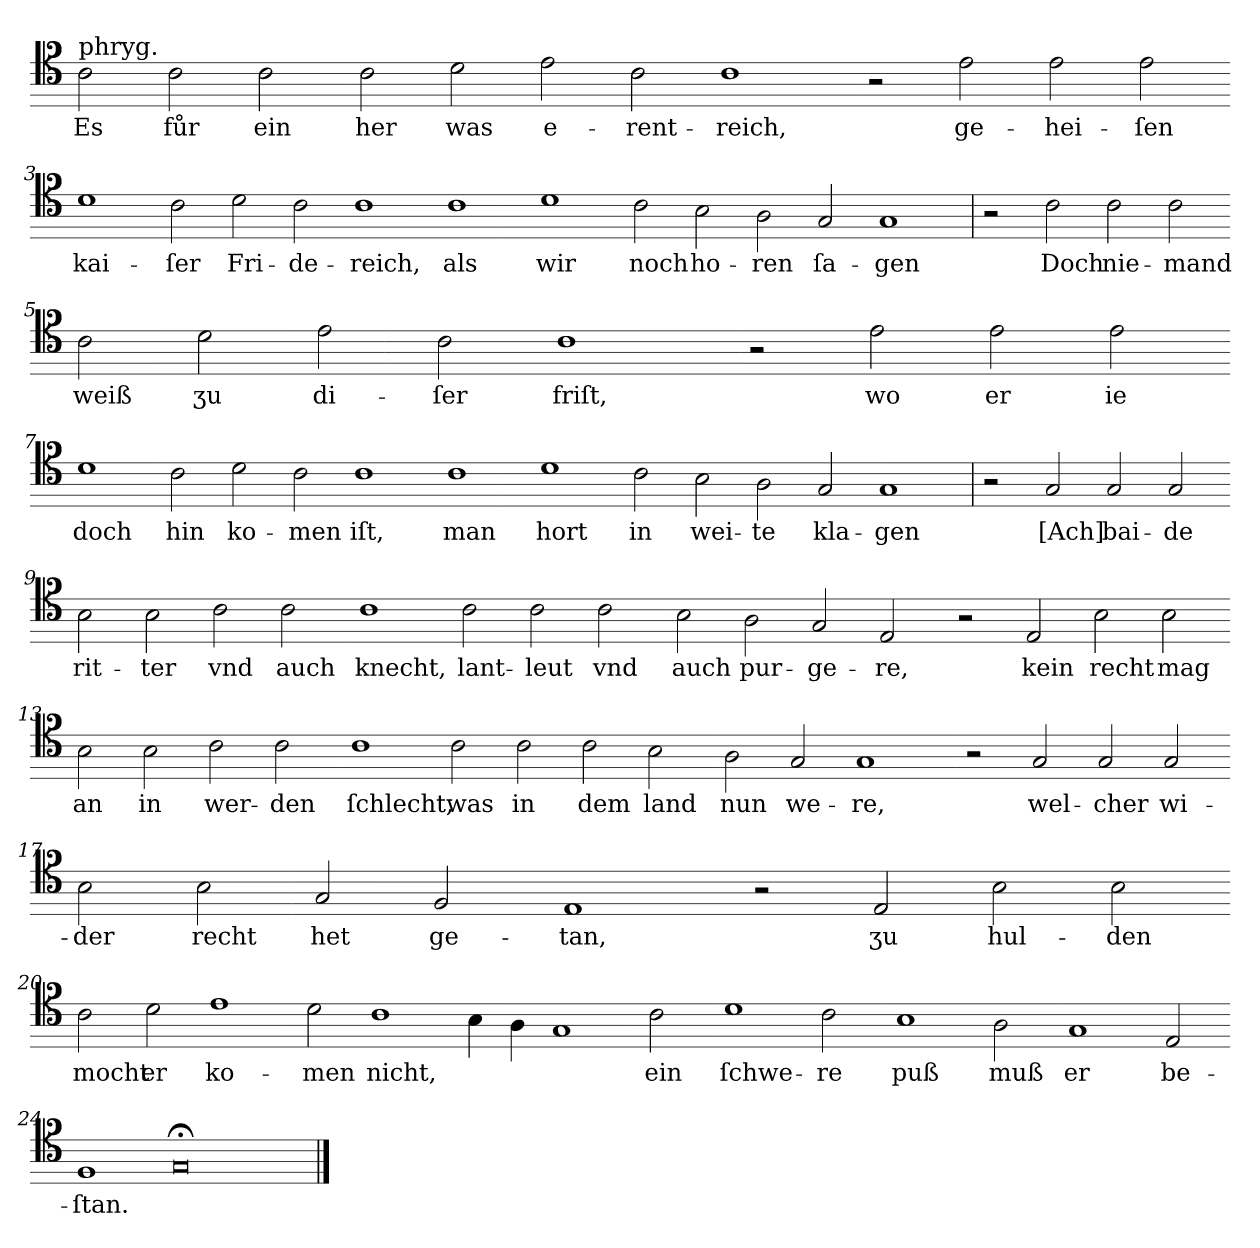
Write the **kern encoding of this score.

**kern	**text
*part1	*part1
*staff1	*staff1
*clefC5	*
*k[]	*
*E:phr	*
=	=
!LO:TX:a:t=phryg.	!
2A	Es
2A	fůr
2A	ein
=1-	=1-
2A	her
2B	was
2c	e-
2A	-rent-
1A	-reich,
=2-	=2-
2r	.
2c	ge-
2c	-hei-
2c	-ſen
=3-	=3-
1B	kai-
2A	-ſer
2B	Fri-
2A	-de-
1A	-reich,
1A	als
1B	wir
2A	noch
2G	ho-
2F	-ren
2E	ſa-
1E	-gen
=4	=4
2r	.
2A	Doch
2A	nie-
2A	-mand
=5-	=5-
2A	weiß
2B	ʒu
2c	di-
2A	-ſer
1A	friſt,
=6-	=6-
2r	.
2c	wo
2c	er
2c	ie
=7-	=7-
1B	doch
2A	hin
2B	ko-
2A	-men
1A	iſt,
1A	man
1B	hort
2A	in
2G	wei-
2F	-te
2E	kla-
1E	-gen
=8	=8
2r	.
2E	[Ach]
2E	bai-
2E	-de
=9-	=9-
2G	rit-
2G	-ter
2A	vnd
2A	auch
=10-	=10-
1A	knecht,
2A	lant-
2A	-leut
2A	vnd
=11-	=11-
2G	auch
2F	pur-
2E	-ge-
2C	-re,
=12-	=12-
2r	.
2C	kein
2G	recht
2G	mag
=13-	=13-
2G	an
2G	in
2A	wer-
2A	-den
=14-	=14-
1A	ſchlecht,
2A	was
2A	in
2A	dem
2G	land
=15-	=15-
2F	nun
2E	we-
1E	-re,
=16-	=16-
2r	.
2E	wel-
2E	-cher
2E	wi-
=17-	=17-
2G	-der
2G	recht
2E	het
2D	ge-
=18-	=18-
1C	-tan,
=19-	=19-
2r	.
2C	ʒu
2G	hul-
2G	-den
=20-	=20-
2A	mocht
2B	er
1c	ko-
2B	-men
1A	nicht,
4G	.
4F	.
1E	.
2A	ein
=21-	=21-
1B	ſchwe-
2A	-re
=22-	=22-
1G	puß
2F	muß
=23-	=23-
1E	er
2C	be-
=24-	=24-
1D	-ſtan.
0E;</	.
==	==
*-	*-
